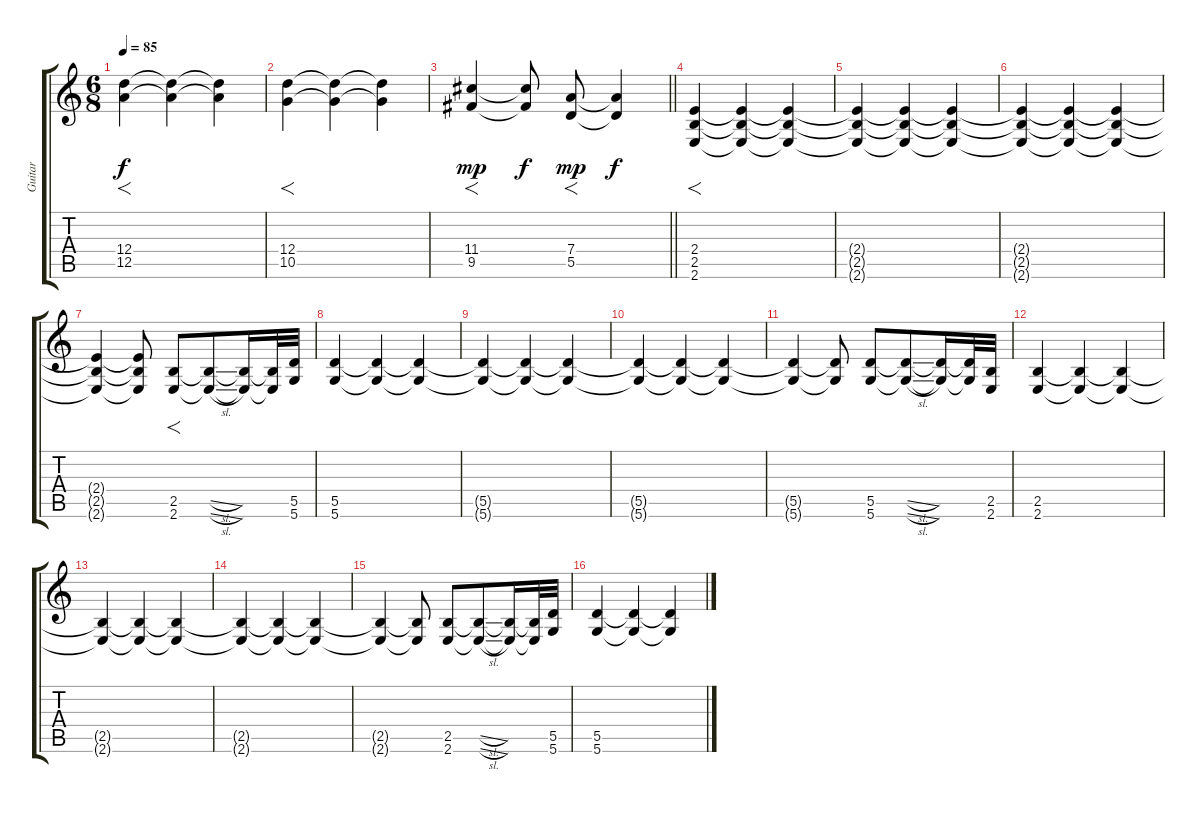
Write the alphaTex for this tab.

\track ("Guitar" "Guitar") {instrument overdrivenguitar}
\staff {score tabs}
\tuning (E4 B3 G3 D3 A2 D2) {hide}
\ts (6 8)
\tempo 85
\clef g2
\ks c
(12.4 12.5).4{f dy f} (12.4{t} 12.5{t}).4 (12.4{t} 12.5{t}).4 |
(12.4 10.5).4{f} (12.4{t} 10.5{t}).4 (12.4{t} 10.5{t}).4 |
\barLineRight lightlight
(11.4 9.5).4{f dy mp} (11.4{t} 9.5{t}).8{dy f} (7.4 5.5).8{f dy mp} (7.4{t} 5.5{t}).4{dy f} |
\section ("" "")
(2.4 2.5 2.6).4{f instrument overdrivenguitar} (2.4{t} 2.5{t} 2.6{t}).4 (2.4{t} 2.5{t} 2.6{t}).4 |
(2.4{t} 2.5{t} 2.6{t}).4 (2.4{t} 2.5{t} 2.6{t}).4 (2.4{t} 2.5{t} 2.6{t}).4 |
(2.4{t} 2.5{t} 2.6{t}).4 (2.4{t} 2.5{t} 2.6{t}).4 (2.4{t} 2.5{t} 2.6{t}).4 |
(2.4{t} 2.5{t} 2.6{t}).4 (2.4{t} 2.5{t} 2.6{t}).8 (2.5 2.6).8{f instrument overdrivenguitar} (2.5{sl t} 2.6{sl t}).8 (2.5{t} 2.6{t}).16 (2.5{t} 2.6{t}).32 (5.5 5.6).32 |
(5.5 5.6).4 (5.5{t} 5.6{t}).4 (5.5{t} 5.6{t}).4 |
(5.5{t} 5.6{t}).4 (5.5{t} 5.6{t}).4 (5.5{t} 5.6{t}).4 |
(5.5{t} 5.6{t}).4 (5.5{t} 5.6{t}).4 (5.5{t} 5.6{t}).4 |
(5.5{t} 5.6{t}).4 (5.5{t} 5.6{t}).8 (5.5 5.6).8 (5.5{sl t} 5.6{sl t}).8 (5.5{t} 5.6{t}).16 (5.5{t} 5.6{t}).32 (2.5 2.6).32 |
(2.5 2.6).4 (2.5{t} 2.6{t}).4 (2.5{t} 2.6{t}).4 |
(2.5{t} 2.6{t}).4 (2.5{t} 2.6{t}).4 (2.5{t} 2.6{t}).4 |
(2.5{t} 2.6{t}).4 (2.5{t} 2.6{t}).4 (2.5{t} 2.6{t}).4 |
(2.5{t} 2.6{t}).4 (2.5{t} 2.6{t}).8 (2.5 2.6).8 (2.5{sl t} 2.6{sl t}).8 (2.5{t} 2.6{t}).16 (2.5{t} 2.6{t}).32 (5.5 5.6).32 |
(5.5 5.6).4 (5.5{t} 5.6{t}).4 (5.5{t} 5.6{t}).4
